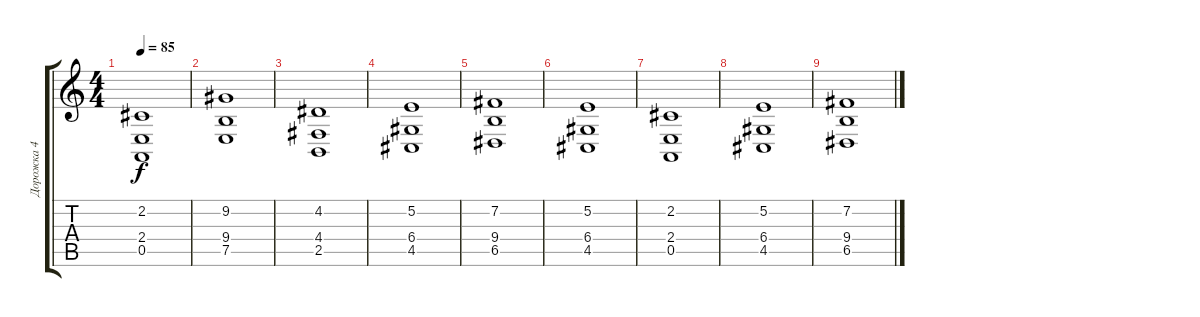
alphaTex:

\track ("Дорожка 4" "Дорожка 4") {instrument acousticgrandpiano}
\staff {score tabs}
\tuning (E4 B3 G3 D3 A2 E2) {hide}
\ts (4 4)
\tempo 85
\clef g2
\ks c
(2.2 2.4 0.5).1{dy f} |
(9.2 9.4 7.5).1 |
(4.2 4.4 2.5).1 |
(5.2 6.4 4.5).1 |
(7.2 9.4 6.5).1 |
(5.2 6.4 4.5).1 |
(2.2 2.4 0.5).1 |
(5.2 6.4 4.5).1 |
(7.2 9.4 6.5).1
